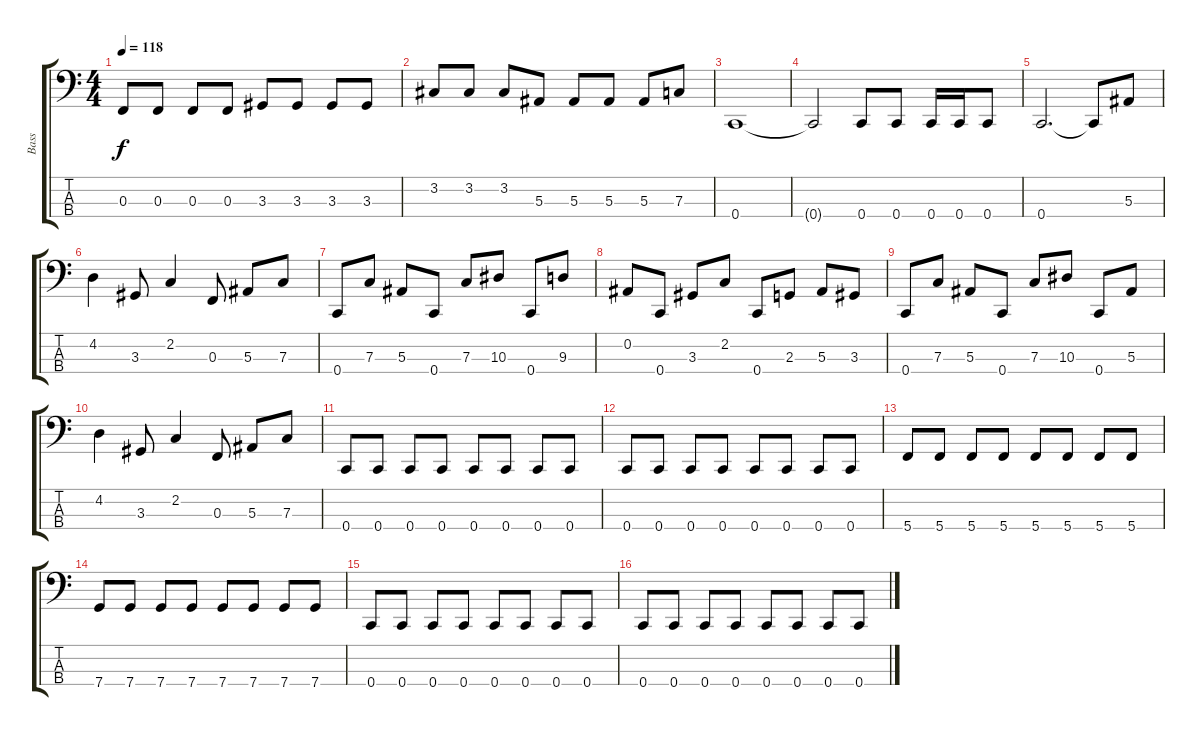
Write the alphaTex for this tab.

\track ("Bass" "Bass") {instrument electricbassfinger}
\staff {score tabs}
\tuning (Eb2 Bb1 F1 C1) {hide}
\ts (4 4)
\tempo 118
\clef f4
\ks c
0.3.8{dy f} 0.3.8 0.3.8 0.3.8 3.3.8 3.3.8 3.3.8 3.3.8 |
3.2.8 3.2.8 3.2.8 5.3.8 5.3.8 5.3.8 5.3.8 7.3.8 |
0.4.1 |
0.4{t}.2 0.4.8 0.4.8 0.4.16 0.4.16 0.4.8 |
0.4.2{d} 0.4{t}.8 5.3.8 |
4.2.4 3.3.8 2.2.4 0.3.8 5.3.8 7.3.8 |
0.4.8 7.3.8 5.3.8 0.4.8 7.3.8 10.3.8 0.4.8 9.3.8 |
0.2.8 0.4.8 3.3.8 2.2.8 0.4.8 2.3.8 5.3.8 3.3.8 |
0.4.8 7.3.8 5.3.8 0.4.8 7.3.8 10.3.8 0.4.8 5.3.8 |
4.2.4 3.3.8 2.2.4 0.3.8 5.3.8 7.3.8 |
0.4.8 0.4.8 0.4.8 0.4.8 0.4.8 0.4.8 0.4.8 0.4.8 |
0.4.8 0.4.8 0.4.8 0.4.8 0.4.8 0.4.8 0.4.8 0.4.8 |
5.4.8 5.4.8 5.4.8 5.4.8 5.4.8 5.4.8 5.4.8 5.4.8 |
7.4.8 7.4.8 7.4.8 7.4.8 7.4.8 7.4.8 7.4.8 7.4.8 |
0.4.8 0.4.8 0.4.8 0.4.8 0.4.8 0.4.8 0.4.8 0.4.8 |
0.4.8 0.4.8 0.4.8 0.4.8 0.4.8 0.4.8 0.4.8 0.4.8
